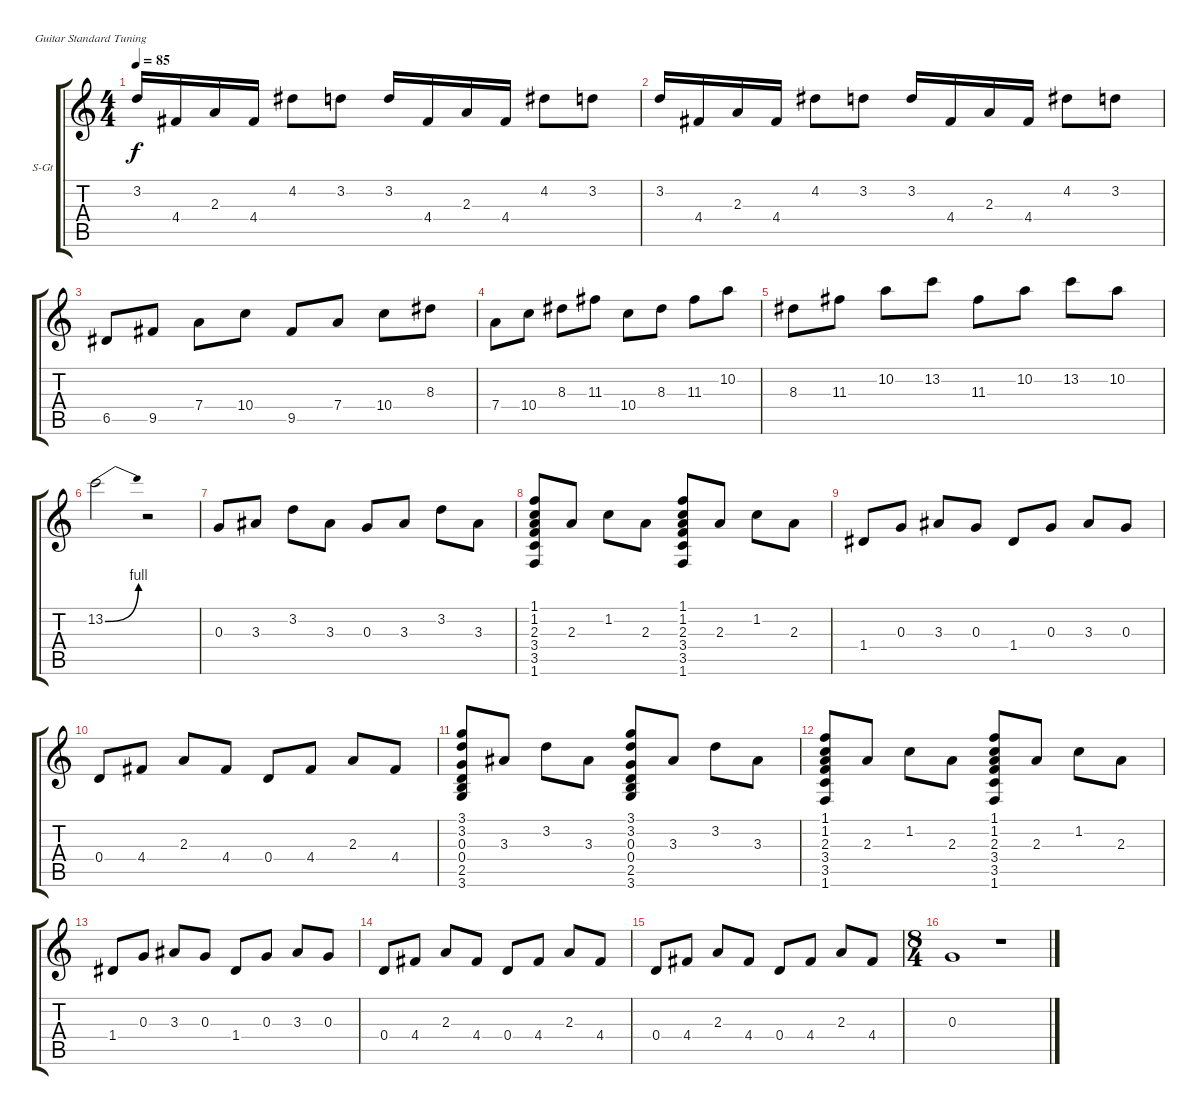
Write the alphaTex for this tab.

\bracketExtendMode groupsimilarinstruments
\firstSystemTrackNameOrientation horizontal
\otherSystemsTrackNameOrientation horizontal
\track ("Guitar" "S-Gt") {instrument acousticguitarsteel}
\staff {score tabs}
\tuning (E4 B3 G3 D3 A2 E2)
\ts (4 4)
\tempo 85
\clef g2
\ks c
3.2.16{dy f} 4.4.16 2.3.16 4.4.16 4.2.8 3.2.8 3.2.16 4.4.16 2.3.16 4.4.16 4.2.8 3.2.8 |
3.2.16 4.4.16 2.3.16 4.4.16 4.2.8 3.2.8 3.2.16 4.4.16 2.3.16 4.4.16 4.2.8 3.2.8 |
6.5.8 9.5.8 7.4.8 10.4.8 9.5.8 7.4.8 10.4.8 8.3.8 |
7.4.8 10.4.8 8.3.8 11.3.8 10.4.8 8.3.8 11.3.8 10.2.8 |
8.3.8 11.3.8 10.2.8 13.2.8 11.3.8 10.2.8 13.2.8 10.2.8 |
13.2{be (bend 0 0 15 4)}.2 r.2 |
0.3.8 3.3.8 3.2.8 3.3.8 0.3.8 3.3.8 3.2.8 3.3.8 |
(1.1 1.2 2.3 3.4 3.5 1.6).8 2.3.8 1.2.8 2.3.8 (1.1 1.2 2.3 3.4 3.5 1.6).8 2.3.8 1.2.8 2.3.8 |
1.4.8 0.3.8 3.3.8 0.3.8 1.4.8 0.3.8 3.3.8 0.3.8 |
0.4.8 4.4.8 2.3.8 4.4.8 0.4.8 4.4.8 2.3.8 4.4.8 |
(3.1 3.2 0.3 0.4 2.5 3.6).8 3.3.8 3.2.8 3.3.8 (3.1 3.2 0.3 0.4 2.5 3.6).8 3.3.8 3.2.8 3.3.8 |
(1.1 1.2 2.3 3.4 3.5 1.6).8 2.3.8 1.2.8 2.3.8 (1.1 1.2 2.3 3.4 3.5 1.6).8 2.3.8 1.2.8 2.3.8 |
1.4.8 0.3.8 3.3.8 0.3.8 1.4.8 0.3.8 3.3.8 0.3.8 |
0.4.8 4.4.8 2.3.8 4.4.8 0.4.8 4.4.8 2.3.8 4.4.8 |
0.4.8 4.4.8 2.3.8 4.4.8 0.4.8 4.4.8 2.3.8 4.4.8 |
\ts (8 4)
0.3.1 r.1
